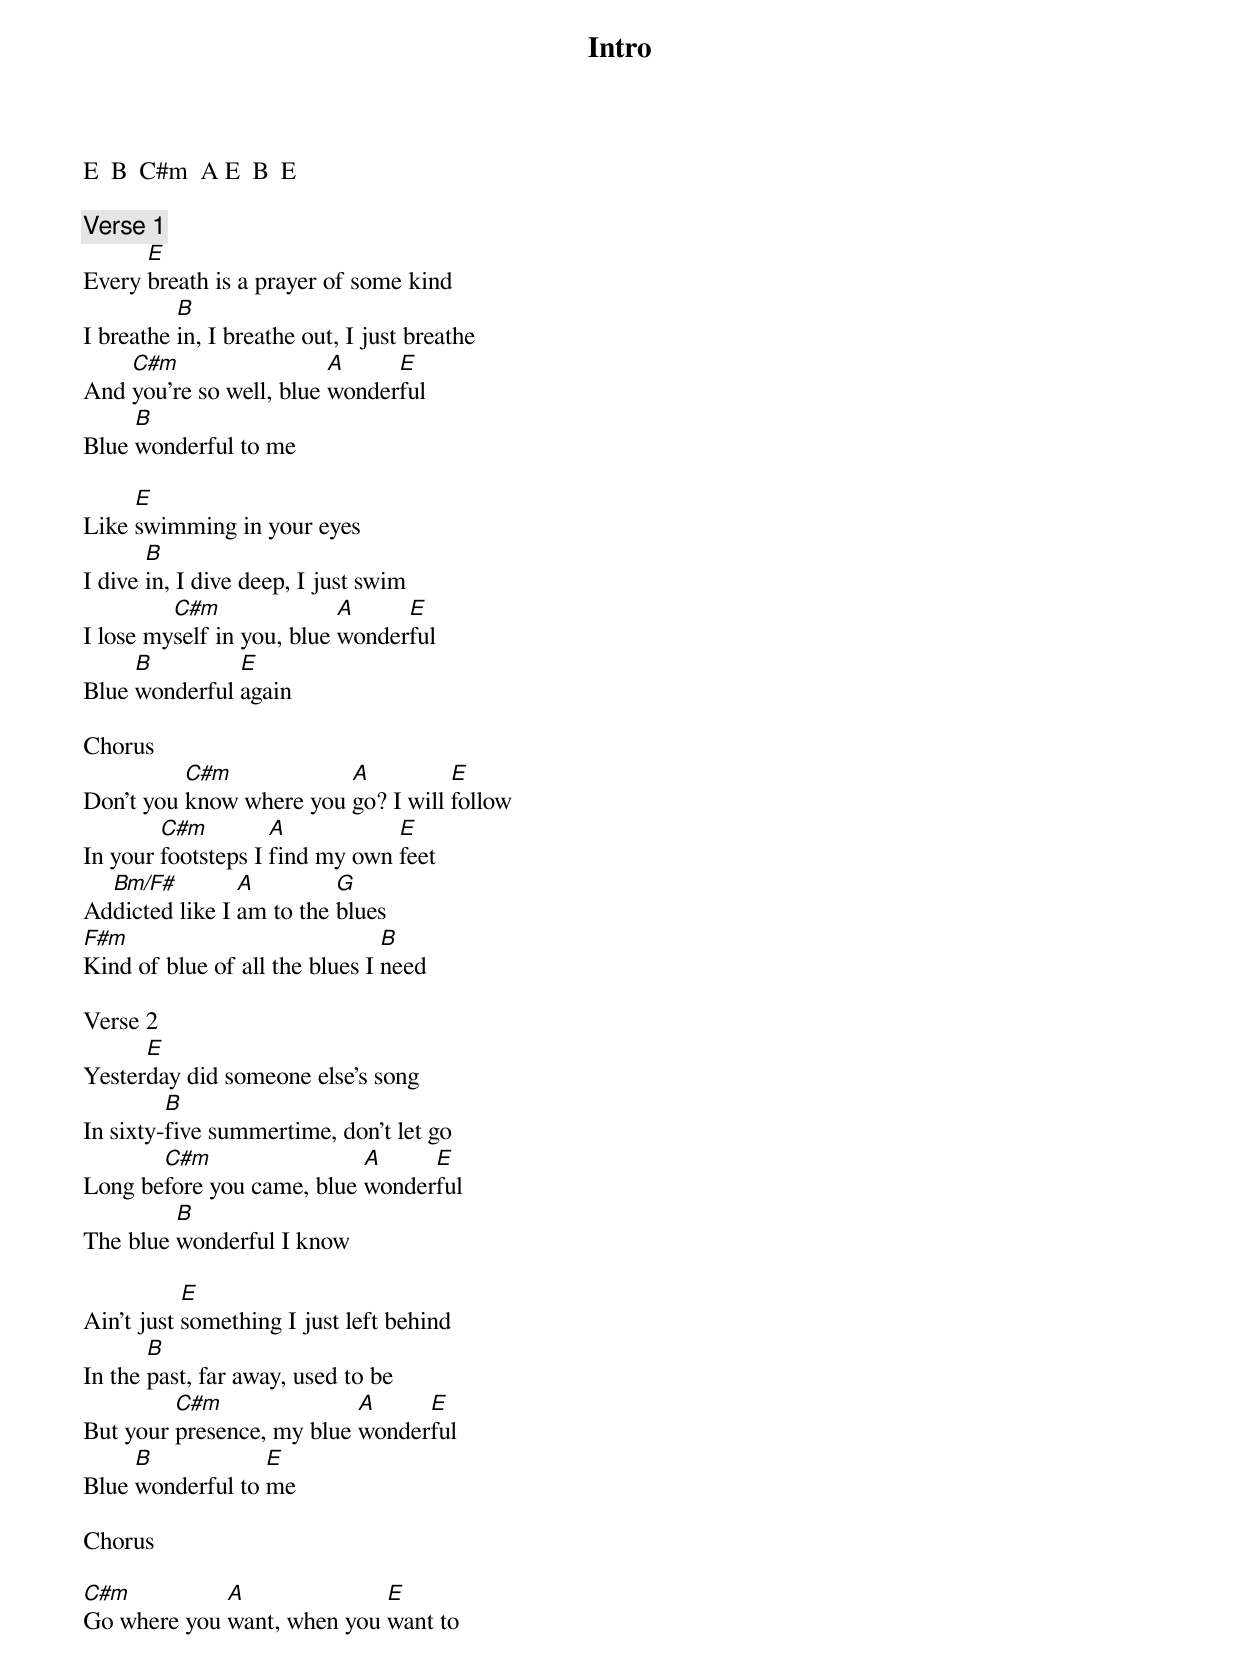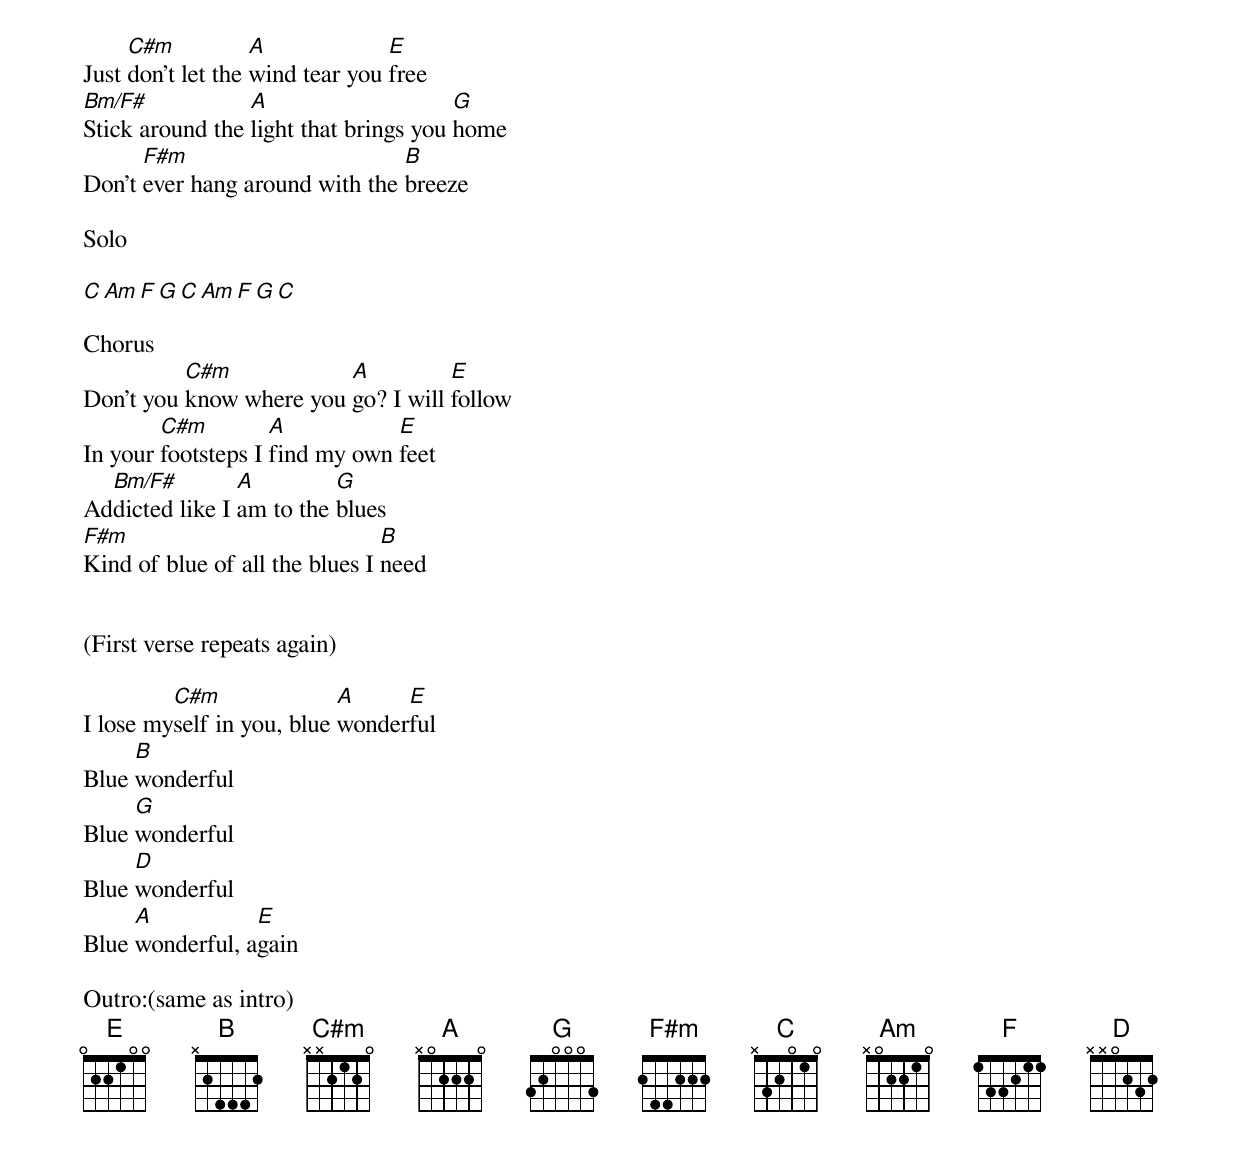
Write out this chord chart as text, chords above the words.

Intro

E  B  C#m  A E  B  E

Verse 1
      E
Every breath is a prayer of some kind
          B
I breathe in, I breathe out, I just breathe
    C#m                  A     E
And you're so well, blue wonderful
     B
Blue wonderful to me

     E
Like swimming in your eyes
       B
I dive in, I dive deep, I just swim
         C#m               A     E
I lose myself in you, blue wonderful
     B         E
Blue wonderful again

Chorus
          C#m            A          E
Don't you know where you go? I will follow
        C#m         A           E
In your footsteps I find my own feet
  Bm/F#         A         G
Addicted like I am to the blues
F#m                             B
Kind of blue of all the blues I need

Verse 2
      E
Yesterday did someone else's song
         B
In sixty-five summertime, don't let go
       C#m                 A     E
Long before you came, blue wonderful
         B
The blue wonderful I know

           E
Ain't just something I just left behind
       B
In the past, far away, used to be
         C#m               A     E
But your presence, my blue wonderful
     B            E
Blue wonderful to me

Chorus

C#m          A              E
Go where you want, when you want to
     C#m           A             E
Just don't let the wind tear you free
Bm/F#            A                     G
Stick around the light that brings you home
      F#m                       B
Don't ever hang around with the breeze

Solo

C  Am  F  G  C  Am  F  G C

Chorus
          C#m            A          E
Don't you know where you go? I will follow
        C#m         A           E
In your footsteps I find my own feet
  Bm/F#         A         G
Addicted like I am to the blues
F#m                             B
Kind of blue of all the blues I need


(First verse repeats again)

         C#m               A     E
I lose myself in you, blue wonderful
     B
Blue wonderful
     G
Blue wonderful
     D
Blue wonderful
     A           E
Blue wonderful, again

Outro:(same as intro)
